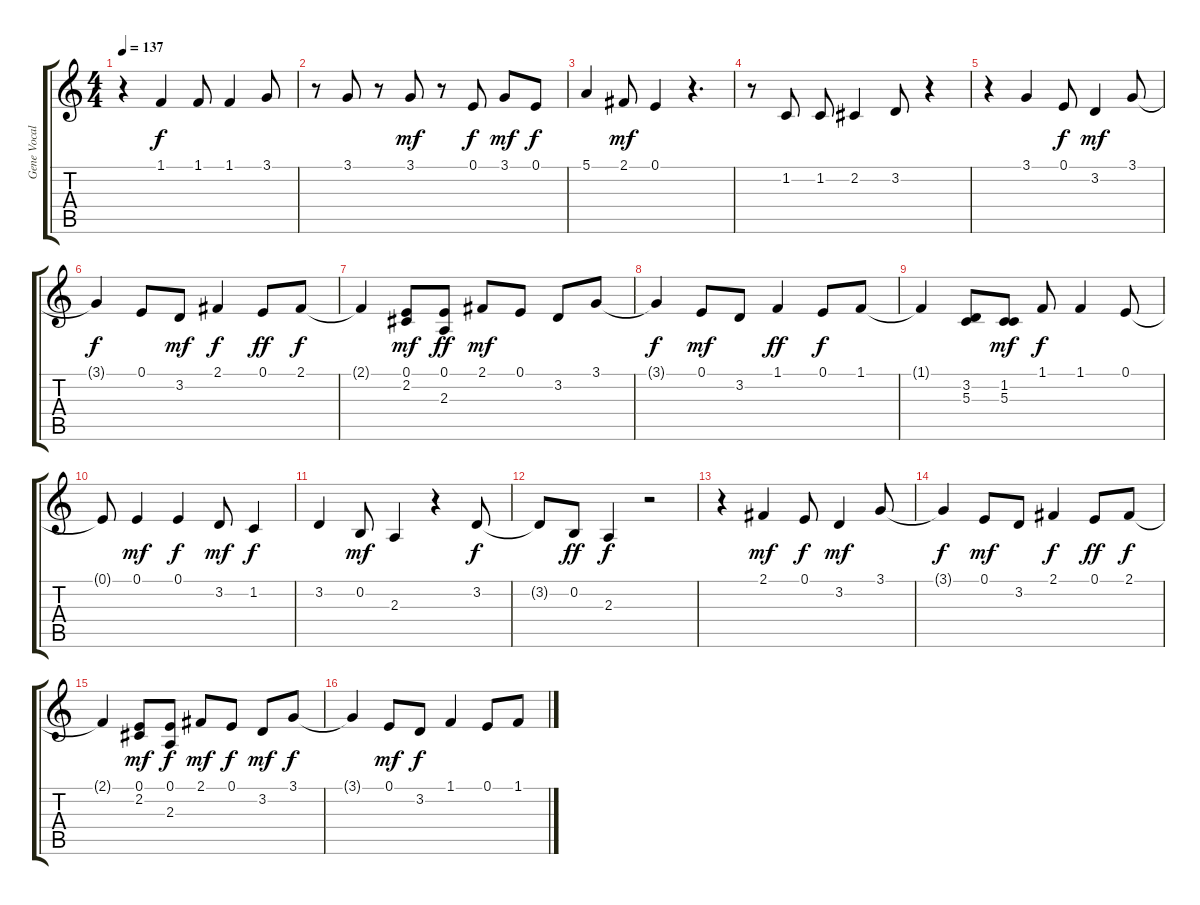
\track ("Gene Vocals" "Gene Vocal") {instrument lead2sawtooth}
\staff {score tabs}
\tuning (E4 B3 G3 D3 A2 E2) {hide}
\ts (4 4)
\tempo 137
\clef g2
\ks c
r.4{dy f} 1.1.4 1.1.8 1.1.4 3.1.8 |
r.8 3.1.8 r.8 3.1.8{dy mf} r.8 0.1.8{dy f} 3.1.8{dy mf} 0.1.8{dy f} |
5.1.4 2.1.8{dy mf} 0.1.4 r.4{d} |
r.8 1.2.8 1.2.8 2.2.4 3.2.8 r.4 |
r.4 3.1.4 0.1.8{dy f} 3.2.4{dy mf} 3.1.8 |
3.1{t}.4{dy f} 0.1.8 3.2.8{dy mf} 2.1.4{dy f} 0.1.8{dy ff} 2.1.8{dy f} |
2.1{t}.4 (0.1 2.2).8{dy mf} (0.1 2.3).8{dy ff} 2.1.8{dy mf} 0.1.8 3.2.8 3.1.8 |
3.1{t}.4{dy f} 0.1.8{dy mf} 3.2.8 1.1.4{dy ff} 0.1.8{dy f} 1.1.8 |
1.1{t}.4 (3.2 5.3).8 (1.2 5.3).8{dy mf} 1.1.8{dy f} 1.1.4 0.1.8 |
0.1{t}.8 0.1.4{dy mf} 0.1.4{dy f} 3.2.8{dy mf} 1.2.4{dy f} |
3.2.4 0.2.8{dy mf} 2.3.4 r.4 3.2.8{dy f} |
3.2{t}.8 0.2.8{dy ff} 2.3.4{dy f} r.2 |
r.4 2.1.4{dy mf} 0.1.8{dy f} 3.2.4{dy mf} 3.1.8 |
3.1{t}.4{dy f} 0.1.8{dy mf} 3.2.8 2.1.4{dy f} 0.1.8{dy ff} 2.1.8{dy f} |
2.1{t}.4 (0.1 2.2).8{dy mf} (0.1 2.3).8{dy f} 2.1.8{dy mf} 0.1.8{dy f} 3.2.8{dy mf} 3.1.8{dy f} |
3.1{t}.4 0.1.8{dy mf} 3.2.8{dy f} 1.1.4 0.1.8 1.1.8
